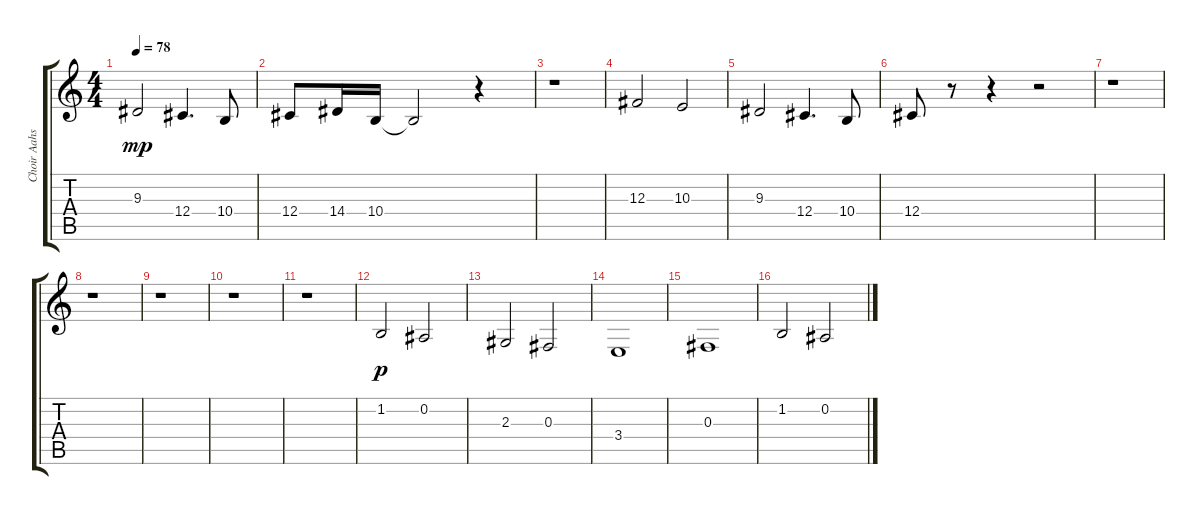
\track ("Choir Aahs& Rain" "Choir Aahs") {instrument choiraahs}
\staff {score tabs}
\tuning (Eb4 Bb3 Gb3 Db3 Ab2 Eb2) {hide}
\ts (4 4)
\tempo 78
\clef g2
\ks c
9.3.2{dy mp} 12.4.4{d} 10.4.8 |
12.4.8 14.4.16 10.4.16 10.4{t}.2 r.4 |
r.1 |
12.3.2 10.3.2 |
9.3.2 12.4.4{d} 10.4.8 |
12.4.8 r.8 r.4 r.2 |
r.1 |
r.1 |
r.1 |
r.1 |
r.1 |
1.2.2{dy p} 0.2.2 |
2.3.2 0.3.2 |
3.4.1 |
0.3.1 |
1.2.2 0.2.2
